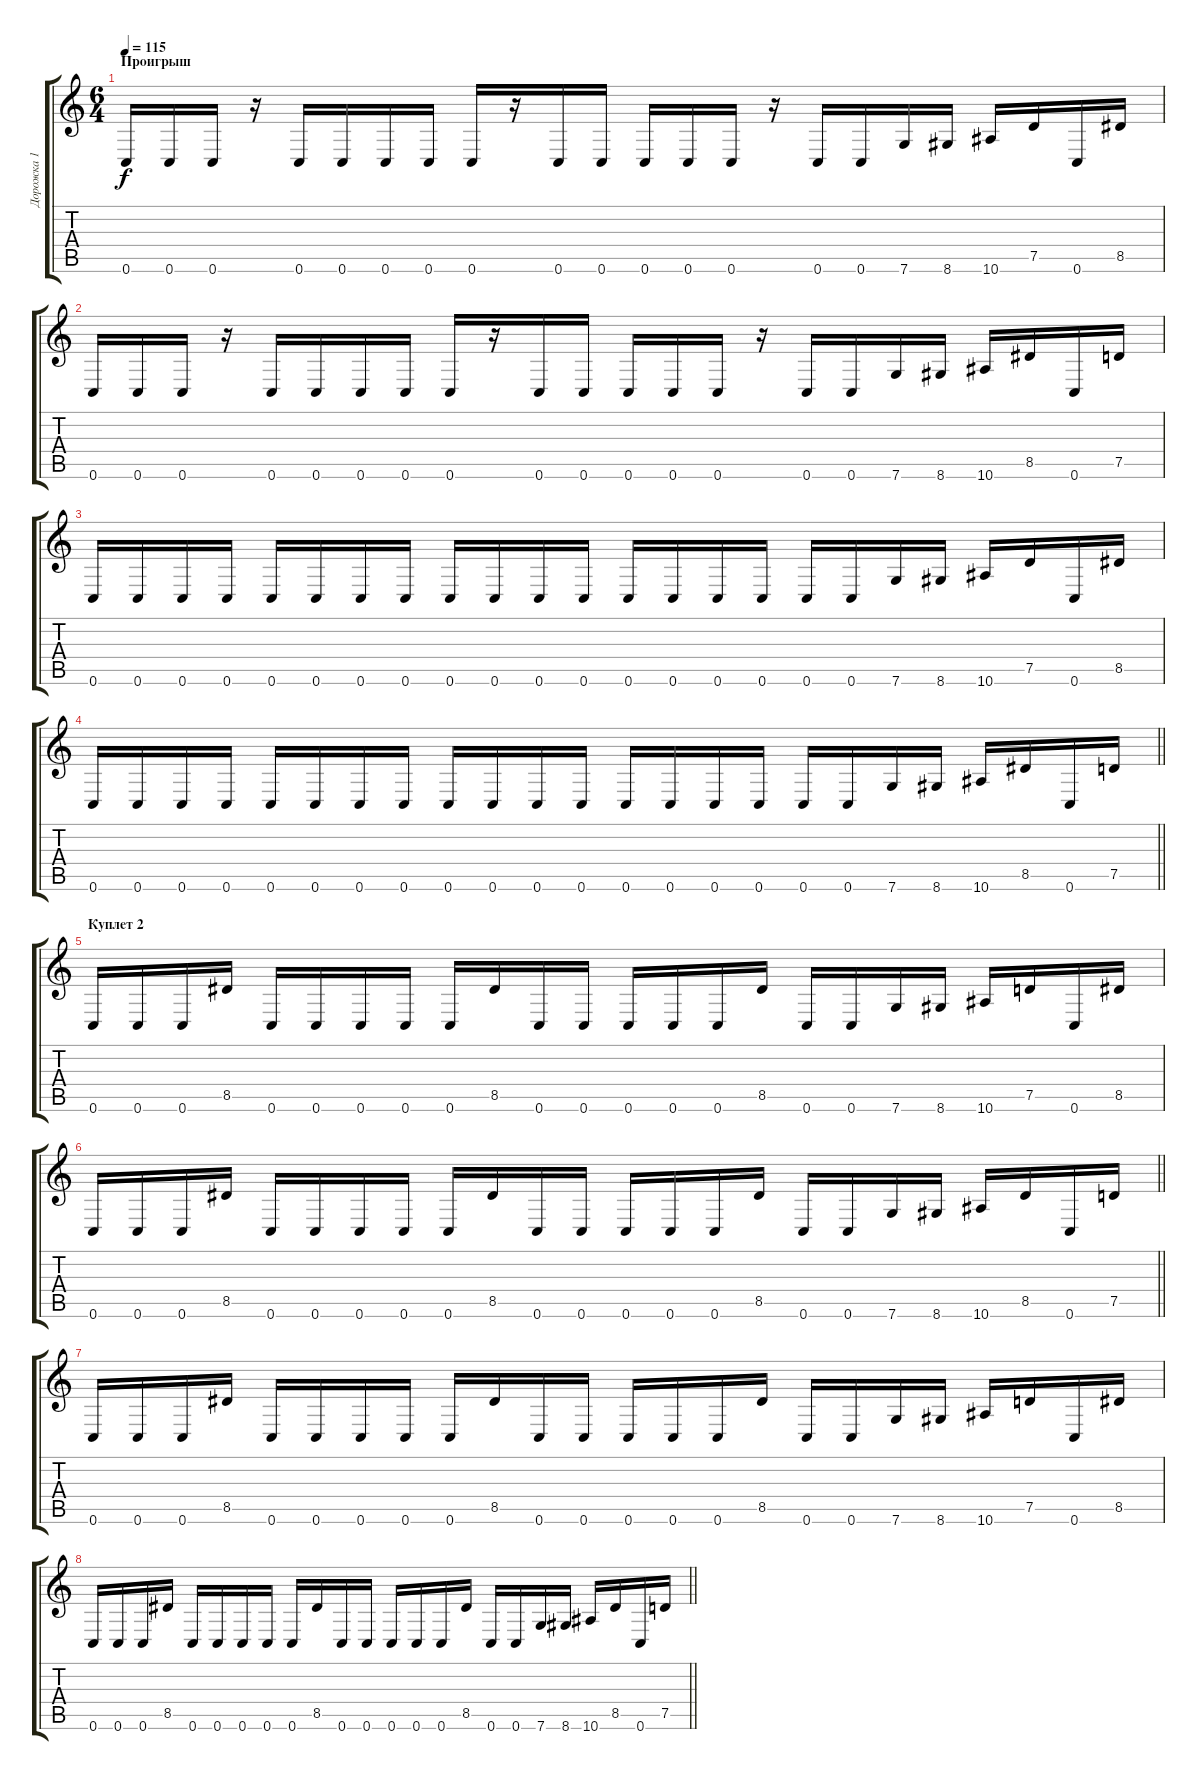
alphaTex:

\track ("Дорожка 1" "Дорожка 1") {instrument distortionguitar}
\staff {score tabs}
\tuning (D4 A3 F3 C3 G2 C2) {hide}
\ts (6 4)
\section ("" "Проигрыш")
\tempo 115
\clef g2
\ks c
0.6.16{dy f} 0.6.16 0.6.16 r.16 0.6.16 0.6.16 0.6.16 0.6.16 0.6.16 r.16 0.6.16 0.6.16 0.6.16 0.6.16 0.6.16 r.16 0.6.16 0.6.16 7.6.16 8.6.16 10.6.16 7.5.16 0.6.16 8.5.16 |
0.6.16 0.6.16 0.6.16 r.16 0.6.16 0.6.16 0.6.16 0.6.16 0.6.16 r.16 0.6.16 0.6.16 0.6.16 0.6.16 0.6.16 r.16 0.6.16 0.6.16 7.6.16 8.6.16 10.6.16 8.5.16 0.6.16 7.5.16 |
0.6.16 0.6.16 0.6.16 0.6.16 0.6.16 0.6.16 0.6.16 0.6.16 0.6.16 0.6.16 0.6.16 0.6.16 0.6.16 0.6.16 0.6.16 0.6.16 0.6.16 0.6.16 7.6.16 8.6.16 10.6.16 7.5.16 0.6.16 8.5.16 |
\barLineRight lightlight
0.6.16 0.6.16 0.6.16 0.6.16 0.6.16 0.6.16 0.6.16 0.6.16 0.6.16 0.6.16 0.6.16 0.6.16 0.6.16 0.6.16 0.6.16 0.6.16 0.6.16 0.6.16 7.6.16 8.6.16 10.6.16 8.5.16 0.6.16 7.5.16 |
\section ("" "Куплет 2")
0.6.16 0.6.16 0.6.16 8.5.16 0.6.16 0.6.16 0.6.16 0.6.16 0.6.16 8.5.16 0.6.16 0.6.16 0.6.16 0.6.16 0.6.16 8.5.16 0.6.16 0.6.16 7.6.16 8.6.16 10.6.16 7.5.16 0.6.16 8.5.16 |
\barLineRight lightlight
0.6.16 0.6.16 0.6.16 8.5.16 0.6.16 0.6.16 0.6.16 0.6.16 0.6.16 8.5.16 0.6.16 0.6.16 0.6.16 0.6.16 0.6.16 8.5.16 0.6.16 0.6.16 7.6.16 8.6.16 10.6.16 8.5.16 0.6.16 7.5.16 |
0.6.16 0.6.16 0.6.16 8.5.16 0.6.16 0.6.16 0.6.16 0.6.16 0.6.16 8.5.16 0.6.16 0.6.16 0.6.16 0.6.16 0.6.16 8.5.16 0.6.16 0.6.16 7.6.16 8.6.16 10.6.16 7.5.16 0.6.16 8.5.16 |
\barLineRight lightlight
0.6.16 0.6.16 0.6.16 8.5.16 0.6.16 0.6.16 0.6.16 0.6.16 0.6.16 8.5.16 0.6.16 0.6.16 0.6.16 0.6.16 0.6.16 8.5.16 0.6.16 0.6.16 7.6.16 8.6.16 10.6.16 8.5.16 0.6.16 7.5.16
